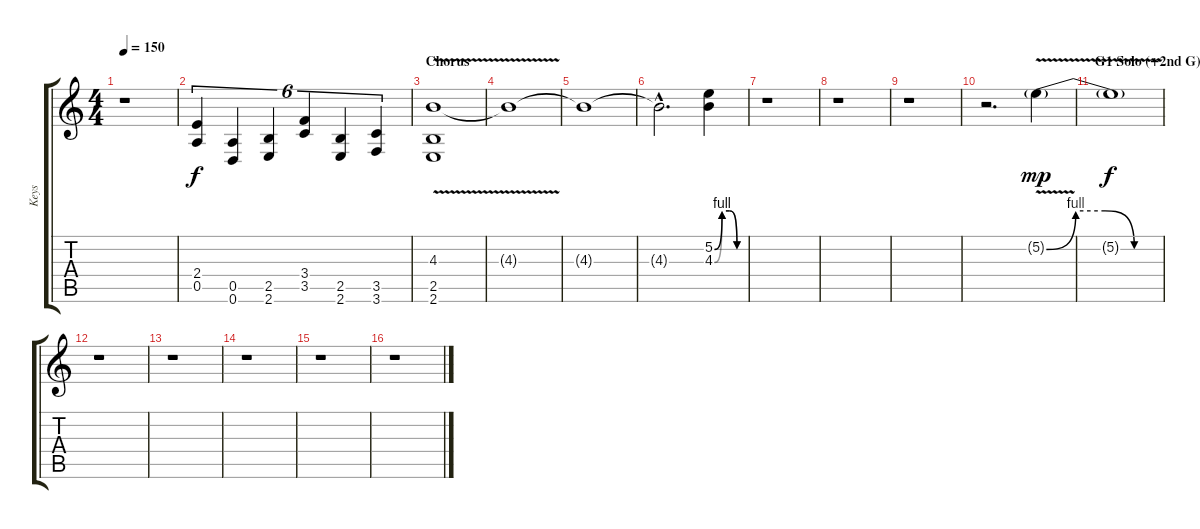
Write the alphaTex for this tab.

\track ("Keys" "Keys") {instrument guitarharmonics}
\staff {score tabs}
\tuning (E4 B3 G3 D3 A2 D2) {hide}
\ts (4 4)
\tempo 150
\clef g2
\ks c
r.1{dy f} |
(2.4 0.5).4{tu (6 4)} (0.5 0.6).4{tu (6 4)} (2.5 2.6).4{tu (6 4)} (3.4 3.5).4{tu (6 4)} (2.5 2.6).4{tu (6 4)} (3.5 3.6).4{tu (6 4)} |
\section ("" "Chorus")
(4.3{v} 2.5{v} 2.6{v}).1 |
4.3{t}.1 |
4.3{t}.1 |
4.3{hac t}.2{d} (5.2{be (custom 0 0 15 4 30 4 45 0 60 0)} 4.3{be (custom 0 0 15 4 30 4 45 0 60 0)}).4 |
r.1 |
r.1 |
r.1 |
r.2{d} 5.2{be (custom 0 0 15 4 30 4 45 0 60 0) v g}.4{dy mp} |
\section ("" "G1 Solo (+2nd G)")
5.2{t}.1{dy f} |
r.1 |
r.1 |
r.1 |
r.1 |
r.1
